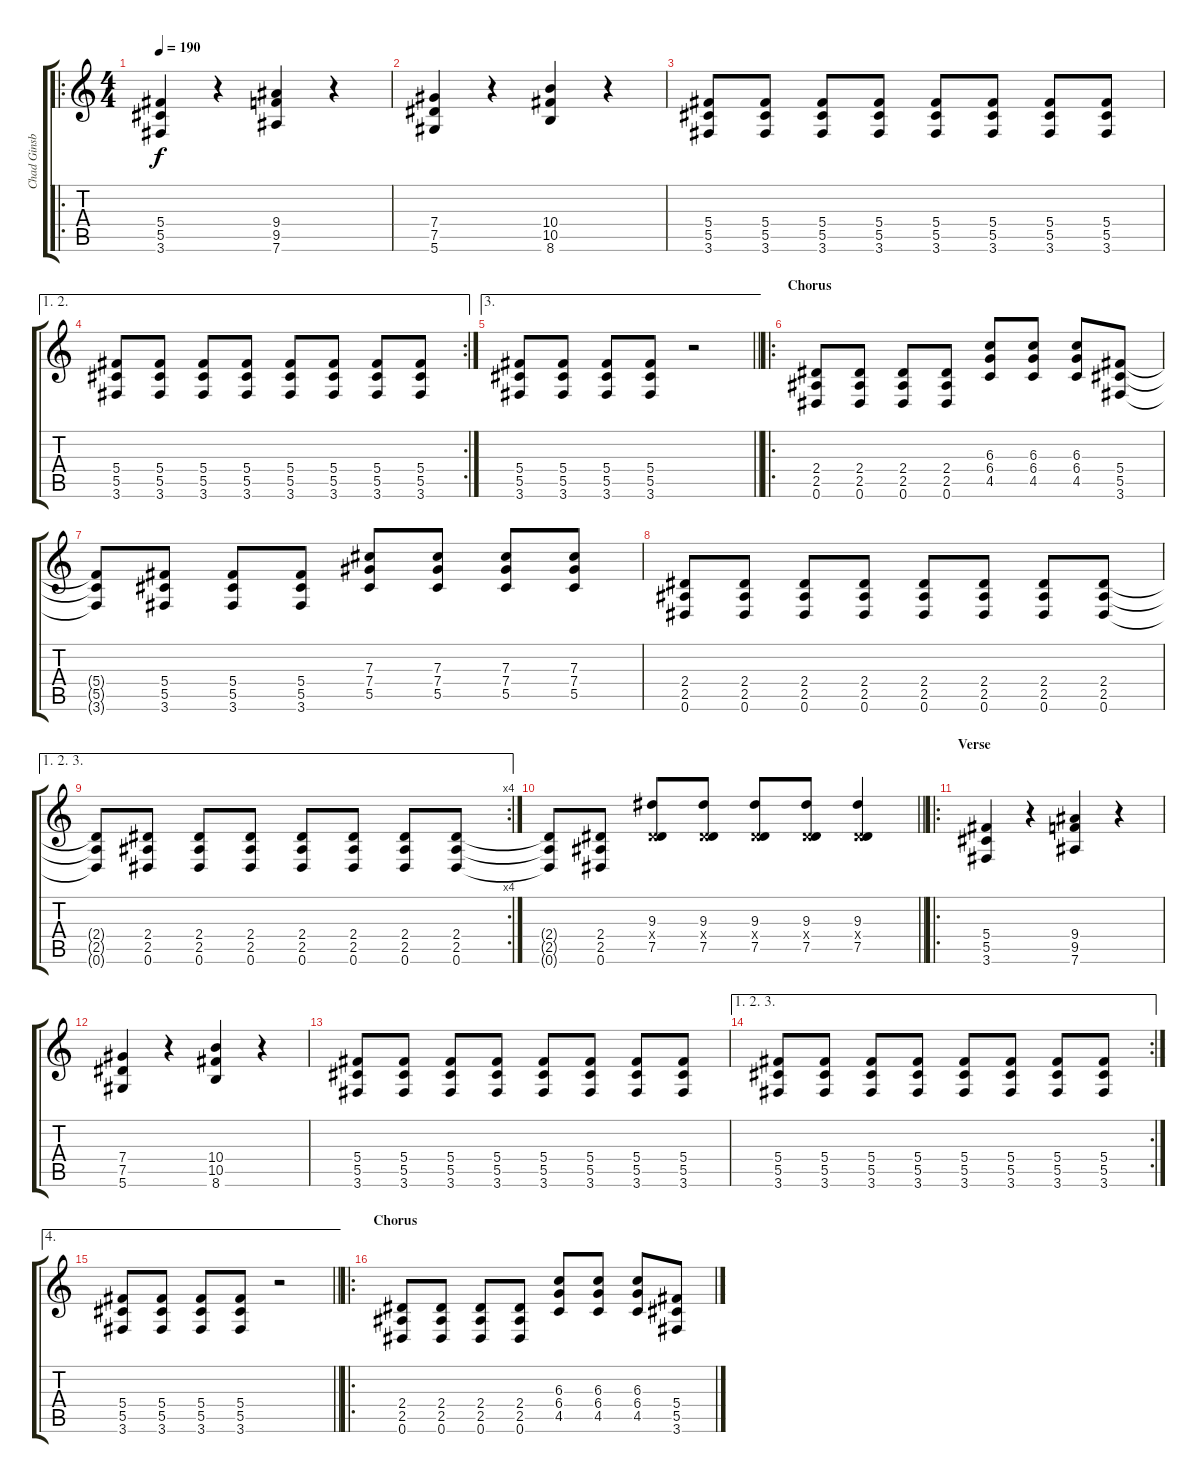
\track ("Chad Ginsburg" "Chad Ginsb") {instrument acousticguitarsteel}
\staff {score tabs}
\tuning (Eb4 Bb3 Gb3 Db3 Ab2 Eb2) {hide}
\ro
\ts (4 4)
\tempo 190
\clef g2
\ks c
(5.4 5.5 3.6).4{dy f} r.4 (9.4 9.5 7.6).4 r.4 |
(7.4 7.5 5.6).4 r.4 (10.4 10.5 8.6).4 r.4 |
(5.4 5.5 3.6).8 (5.4 5.5 3.6).8 (5.4 5.5 3.6).8 (5.4 5.5 3.6).8 (5.4 5.5 3.6).8 (5.4 5.5 3.6).8 (5.4 5.5 3.6).8 (5.4 5.5 3.6).8 |
\ae (1 2)
\rc 2
(5.4 5.5 3.6).8 (5.4 5.5 3.6).8 (5.4 5.5 3.6).8 (5.4 5.5 3.6).8 (5.4 5.5 3.6).8 (5.4 5.5 3.6).8 (5.4 5.5 3.6).8 (5.4 5.5 3.6).8 |
\ae 3
\barLineRight lightlight
(5.4 5.5 3.6).8 (5.4 5.5 3.6).8 (5.4 5.5 3.6).8 (5.4 5.5 3.6).8 r.2 |
\ro
\section ("" "Chorus")
(2.4 2.5 0.6).8{balance 0 instrument distortionguitar} (2.4 2.5 0.6).8 (2.4 2.5 0.6).8 (2.4 2.5 0.6).8 (6.3 6.4 4.5).8 (6.3 6.4 4.5).8 (6.3 6.4 4.5).8 (5.4 5.5 3.6).8 |
(5.4{t} 5.5{t} 3.6{t}).8 (5.4 5.5 3.6).8 (5.4 5.5 3.6).8 (5.4 5.5 3.6).8 (7.3 7.4 5.5).8 (7.3 7.4 5.5).8 (7.3 7.4 5.5).8 (7.3 7.4 5.5).8 |
(2.4 2.5 0.6).8 (2.4 2.5 0.6).8 (2.4 2.5 0.6).8 (2.4 2.5 0.6).8 (2.4 2.5 0.6).8 (2.4 2.5 0.6).8 (2.4 2.5 0.6).8 (2.4 2.5 0.6).8 |
\ae (1 2 3)
\rc 4
(2.4{t} 2.5{t} 0.6{t}).8 (2.4 2.5 0.6).8 (2.4 2.5 0.6).8 (2.4 2.5 0.6).8 (2.4 2.5 0.6).8 (2.4 2.5 0.6).8 (2.4 2.5 0.6).8 (2.4 2.5 0.6).8 |
\barLineRight lightlight
(2.4{t} 2.5{t} 0.6{t}).8 (2.4 2.5 0.6).8 (9.3 2.4{x} 7.5).8 (9.3 2.4{x} 7.5).8 (9.3 2.4{x} 7.5).8 (9.3 2.4{x} 7.5).8 (9.3 2.4{x} 7.5).4 |
\ro
\section ("" "Verse")
(5.4 5.5 3.6).4 r.4 (9.4 9.5 7.6).4 r.4 |
(7.4 7.5 5.6).4 r.4 (10.4 10.5 8.6).4 r.4 |
(5.4 5.5 3.6).8 (5.4 5.5 3.6).8 (5.4 5.5 3.6).8 (5.4 5.5 3.6).8 (5.4 5.5 3.6).8 (5.4 5.5 3.6).8 (5.4 5.5 3.6).8 (5.4 5.5 3.6).8 |
\ae (1 2 3)
\rc 2
(5.4 5.5 3.6).8 (5.4 5.5 3.6).8 (5.4 5.5 3.6).8 (5.4 5.5 3.6).8 (5.4 5.5 3.6).8 (5.4 5.5 3.6).8 (5.4 5.5 3.6).8 (5.4 5.5 3.6).8 |
\ae 4
\barLineRight lightlight
(5.4 5.5 3.6).8 (5.4 5.5 3.6).8 (5.4 5.5 3.6).8 (5.4 5.5 3.6).8 r.2 |
\ro
\section ("" "Chorus")
(2.4 2.5 0.6).8{balance 0 instrument distortionguitar} (2.4 2.5 0.6).8 (2.4 2.5 0.6).8 (2.4 2.5 0.6).8 (6.3 6.4 4.5).8 (6.3 6.4 4.5).8 (6.3 6.4 4.5).8 (5.4 5.5 3.6).8
